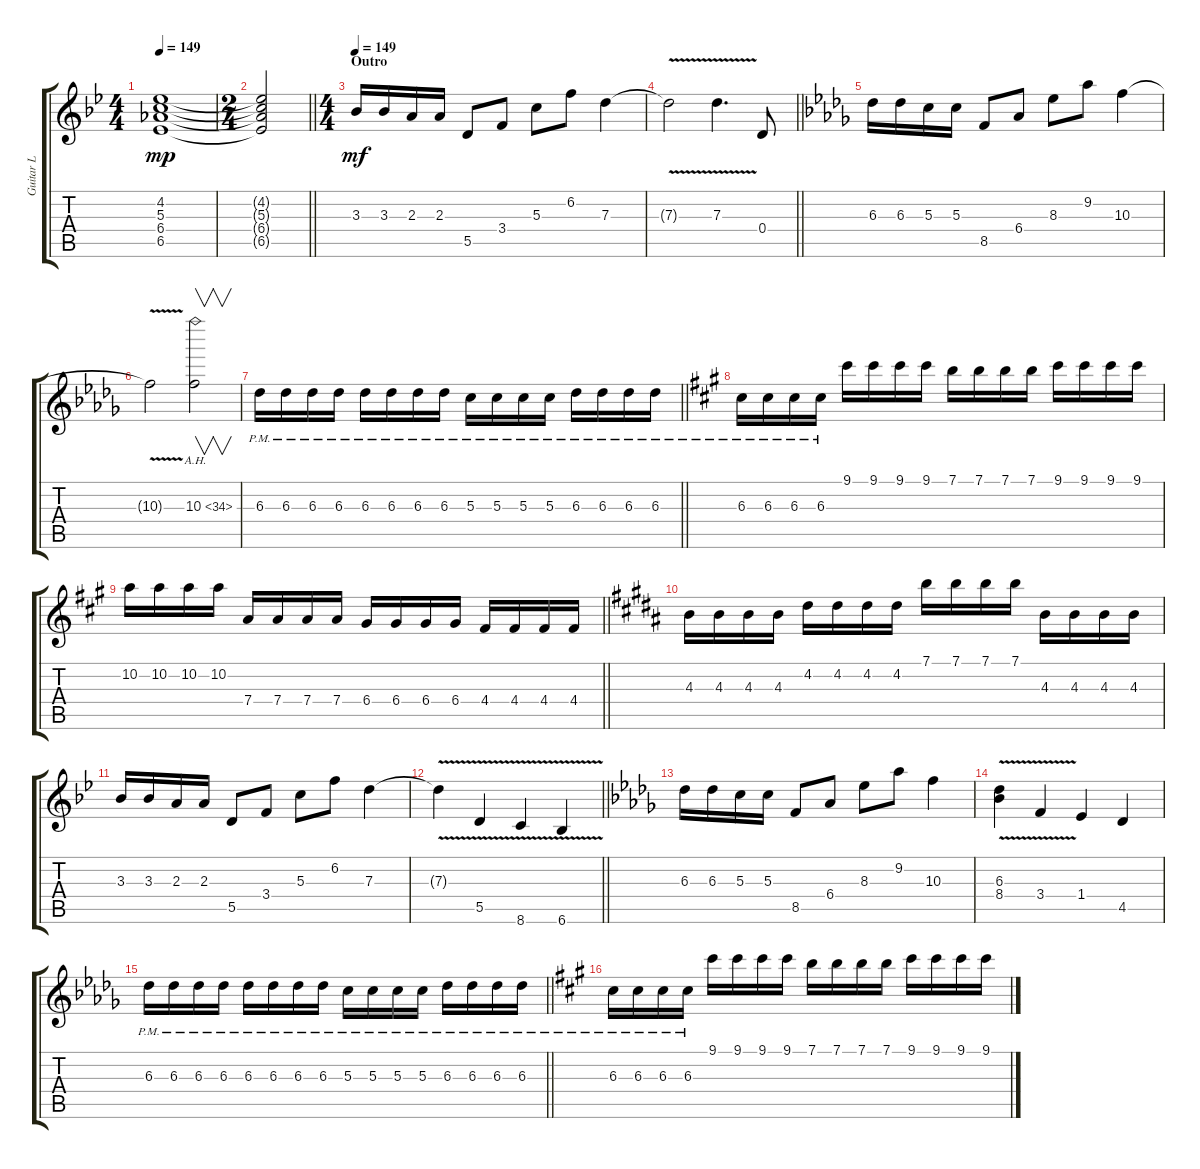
\track ("Guitar L" "Guitar L") {instrument distortionguitar}
\staff {score tabs}
\tuning (E4 B3 G3 D3 A2 E2) {hide}
\ts (4 4)
\tempo 149
\clef g2
\ks bb
(4.2 5.3 6.4 6.5).1{dy mp} |
\ts (2 4)
\barLineRight lightlight
(4.2{t} 5.3{t} 6.4{t} 6.5{t}).2 |
\ts (4 4)
\section ("" "Outro")
\tempo 147
\tempo 149
3.3.16{dy mf} 3.3.16 2.3.16 2.3.16 5.5.8 3.4.8 5.3.8 6.2.8 7.3.4 |
\barLineRight lightlight
7.3{v t}.2 7.3{v}.4{d} 0.4.8 |
\ks db
6.3.16 6.3.16 5.3.16 5.3.16 8.5.8 6.4.8 8.3.8 9.2.8 10.3.4 |
10.3{v t}.2 10.3{ah 24}.2{v} |
\barLineRight lightlight
6.3{pm}.16 6.3{pm}.16 6.3{pm}.16 6.3{pm}.16 6.3{pm}.16 6.3{pm}.16 6.3{pm}.16 6.3{pm}.16 5.3{pm}.16 5.3{pm}.16 5.3{pm}.16 5.3{pm}.16 6.3{pm}.16 6.3{pm}.16 6.3{pm}.16 6.3{pm}.16 |
\ks a
6.3{pm}.16 6.3{pm}.16 6.3{pm}.16 6.3{pm}.16 9.1.16 9.1.16 9.1.16 9.1.16 7.1.16 7.1.16 7.1.16 7.1.16 9.1.16 9.1.16 9.1.16 9.1.16 |
\barLineRight lightlight
10.2.16 10.2.16 10.2.16 10.2.16 7.4.16 7.4.16 7.4.16 7.4.16 6.4.16 6.4.16 6.4.16 6.4.16 4.4.16 4.4.16 4.4.16 4.4.16 |
\ks b
4.3.16 4.3.16 4.3.16 4.3.16 4.2.16 4.2.16 4.2.16 4.2.16 7.1.16 7.1.16 7.1.16 7.1.16 4.3.16 4.3.16 4.3.16 4.3.16 |
\ks bb
3.3.16 3.3.16 2.3.16 2.3.16 5.5.8 3.4.8 5.3.8 6.2.8 7.3.4 |
\barLineRight lightlight
7.3{v t}.4 5.5{v}.4 8.6{v}.4 6.6{v}.4 |
\ks db
6.3.16 6.3.16 5.3.16 5.3.16 8.5.8 6.4.8 8.3.8 9.2.8 10.3.4 |
(6.3{v} 8.4{v}).4 3.4{v}.4 1.4.4 4.5.4 |
\barLineRight lightlight
6.3{pm}.16 6.3{pm}.16 6.3{pm}.16 6.3{pm}.16 6.3{pm}.16 6.3{pm}.16 6.3{pm}.16 6.3{pm}.16 5.3{pm}.16 5.3{pm}.16 5.3{pm}.16 5.3{pm}.16 6.3{pm}.16 6.3{pm}.16 6.3{pm}.16 6.3{pm}.16 |
\ks a
6.3{pm}.16 6.3{pm}.16 6.3{pm}.16 6.3{pm}.16 9.1.16 9.1.16 9.1.16 9.1.16 7.1.16 7.1.16 7.1.16 7.1.16 9.1.16 9.1.16 9.1.16 9.1.16
